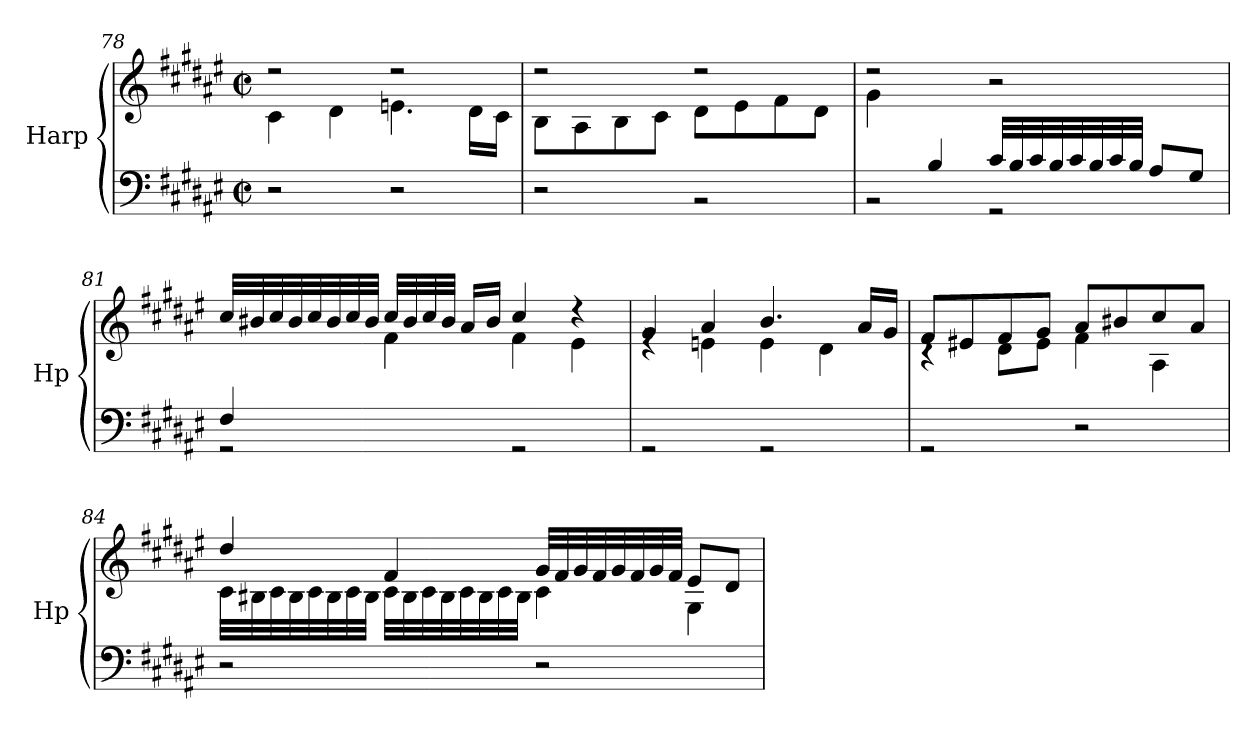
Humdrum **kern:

**kern	**kern
*part1	*part1
*staff2	*staff1
*I"Harp	*
*I'Hp	*
*clefF4	*clefG2
*k[f#c#g#d#a#e#]	*k[f#c#g#d#a#e#]
*M2/2	*M2/2
*met(c|)	*met(c|)
=78	=78
*	*^
2r	2r	4c#\
.	.	4d#\
2r	2r	4.en\
.	.	16d#\LL
.	.	16c#\JJ
=79	=79	=79
2r	2r	8B\L
.	.	8A#\
.	.	8B\
.	.	8c#\J
2rBB	2r	8d#\L
.	.	8e#\
.	.	8f#\
.	.	8d#\J
!!LO:LB:g=z	!!
=80	=80	=80
*^	*	*
4ryy	2rBB	2r	4g#\
4B/	.	.	2.ryy
32c#/LLL	2rGG	2r	.
32B/	.	.	.
32c#/	.	.	.
32B/	.	.	.
32c#/	.	.	.
32B/	.	.	.
32c#/	.	.	.
32B/JJJ	.	.	.
8A#/L	.	.	.
8G#/J	.	.	.
=81	=81	=81	=81
4F#/	2rGG	32cc#/LLL	4ryy
.	.	32b#X/	.
.	.	32cc#/	.
.	.	32b#/	.
.	.	32cc#/	.
.	.	32b#/	.
.	.	32cc#/	.
.	.	32b#/JJJ	.
2.ryy	.	32cc#/LLL	4f#\
.	.	32b#/	.
.	.	32cc#/	.
.	.	32b#/JJJ	.
.	.	16a#/LL	.
.	.	16b#/JJ	.
.	2rGG	4cc#/	4f#\
.	.	4r	4e#\
*v	*v	*	*
=82	=82	=82
2rGG	4g#/	4re
.	4a#/	4en\
2rGG	4.b/	4e\
.	.	4d#\
.	16a#/LL	.
.	16g#/JJ	.
!!LO:LB:g=z	!!
=83	=83	=83
2rGG	8f#/L	4rc
.	8e#X/	.
.	8f#/	8d#\L
.	8g#/J	8e#\J
2r	8a#/L	4f#\
.	8b#X/	.
.	8cc#/	4A#\
.	8a#/J	.
=84	=84	=84
2r	4dd#/	32c#\LLL
.	.	32B#X\
.	.	32c#\
.	.	32B#\
.	.	32c#\
.	.	32B#\
.	.	32c#\
.	.	32B#\JJJ
.	4f#/	32c#\LLL
.	.	32B#\
.	.	32c#\
.	.	32B#\
.	.	32c#\
.	.	32B#\
.	.	32c#\
.	.	32B#\JJJ
2r	32g#/LLL	4c#\
.	32f#/	.
.	32g#/	.
.	32f#/	.
.	32g#/	.
.	32f#/	.
.	32g#/	.
.	32f#/JJJ	.
.	8e#/L	4G#\
.	8d#/J	.
*	*v	*v
=	=
*-	*-
